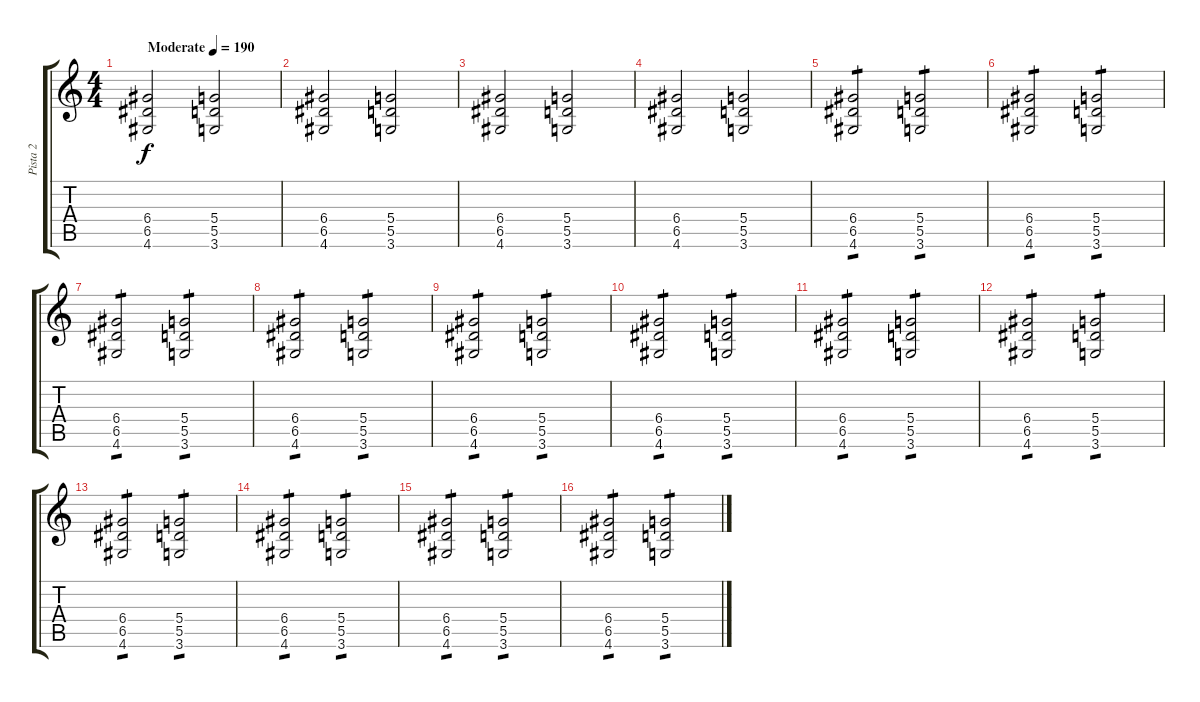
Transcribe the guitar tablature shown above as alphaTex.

\track ("Pista 2" "Pista 2") {instrument distortionguitar}
\staff {score tabs}
\tuning (E4 B3 G3 D3 A2 E2) {hide}
\ts (4 4)
\tempo (190 "Moderate")
\clef g2
\ks c
(6.4 6.5 4.6).2{dy f instrument distortionguitar} (5.4 5.5 3.6).2 |
(6.4 6.5 4.6).2 (5.4 5.5 3.6).2 |
(6.4 6.5 4.6).2 (5.4 5.5 3.6).2 |
(6.4 6.5 4.6).2 (5.4 5.5 3.6).2 |
(6.4 6.5 4.6).2{tp 1} (5.4 5.5 3.6).2{tp 1} |
(6.4 6.5 4.6).2{tp 1} (5.4 5.5 3.6).2{tp 1} |
(6.4 6.5 4.6).2{tp 1} (5.4 5.5 3.6).2{tp 1} |
(6.4 6.5 4.6).2{tp 1} (5.4 5.5 3.6).2{tp 1} |
(6.4 6.5 4.6).2{tp 1} (5.4 5.5 3.6).2{tp 1} |
(6.4 6.5 4.6).2{tp 1} (5.4 5.5 3.6).2{tp 1} |
(6.4 6.5 4.6).2{tp 1} (5.4 5.5 3.6).2{tp 1} |
(6.4 6.5 4.6).2{tp 1} (5.4 5.5 3.6).2{tp 1} |
(6.4 6.5 4.6).2{tp 1} (5.4 5.5 3.6).2{tp 1} |
(6.4 6.5 4.6).2{tp 1} (5.4 5.5 3.6).2{tp 1} |
(6.4 6.5 4.6).2{tp 1} (5.4 5.5 3.6).2{tp 1} |
(6.4 6.5 4.6).2{tp 1} (5.4 5.5 3.6).2{tp 1}
